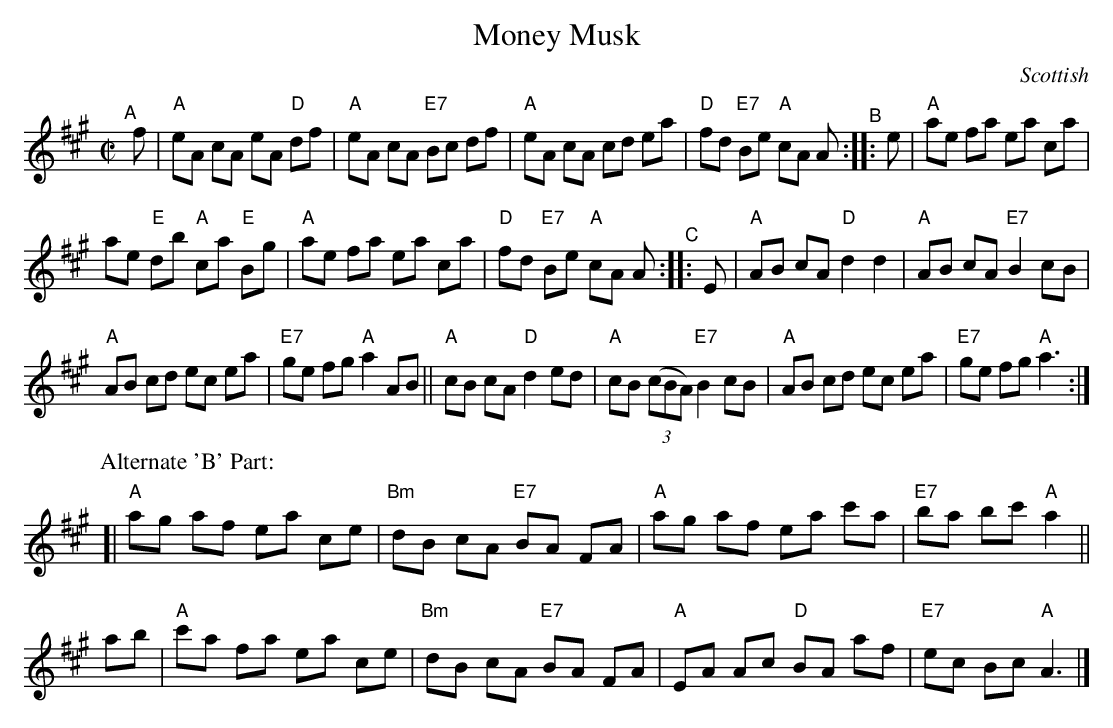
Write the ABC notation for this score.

X:1
T: Money Musk
O: Scottish
M: C|
K: A
"^A"[|] f | "A"eA cA eA "D"df | "A"eA cA "E7"Bc df | "A"eA cA cd ea | "D"fd "E7"Be "A"cA A "^B":: e | "A"ae fa ea ca |
ae "E"db "A"ca "E"Bg | "A"ae fa ea ca | "D"fd "E7"Be "A"cA A "^C":: E | "A"AB cA "D"d2 d2 | "A"AB cA "E7"B2 cB |
"A"AB cd ec ea | "E7"ge fg "A"a2 AB || "A"cB cA "D"d2 ed | "A"cB ((3cBA) "E7"B2 cB | "A"AB cd ec ea | "E7"ge fg "A"a3 :|
P: Alternate 'B' Part:
[| "A"ag af ea ce | "Bm"dB cA "E7"BA FA | "A"ag af ea c'a | "E7"ba bc' "A"a2 ||
ab |  "A"c'a fa ea ce | "Bm"dB cA "E7"BA FA | "A"EA Ac "D"BA af | "E7"ec Bc "A"A3 |]
